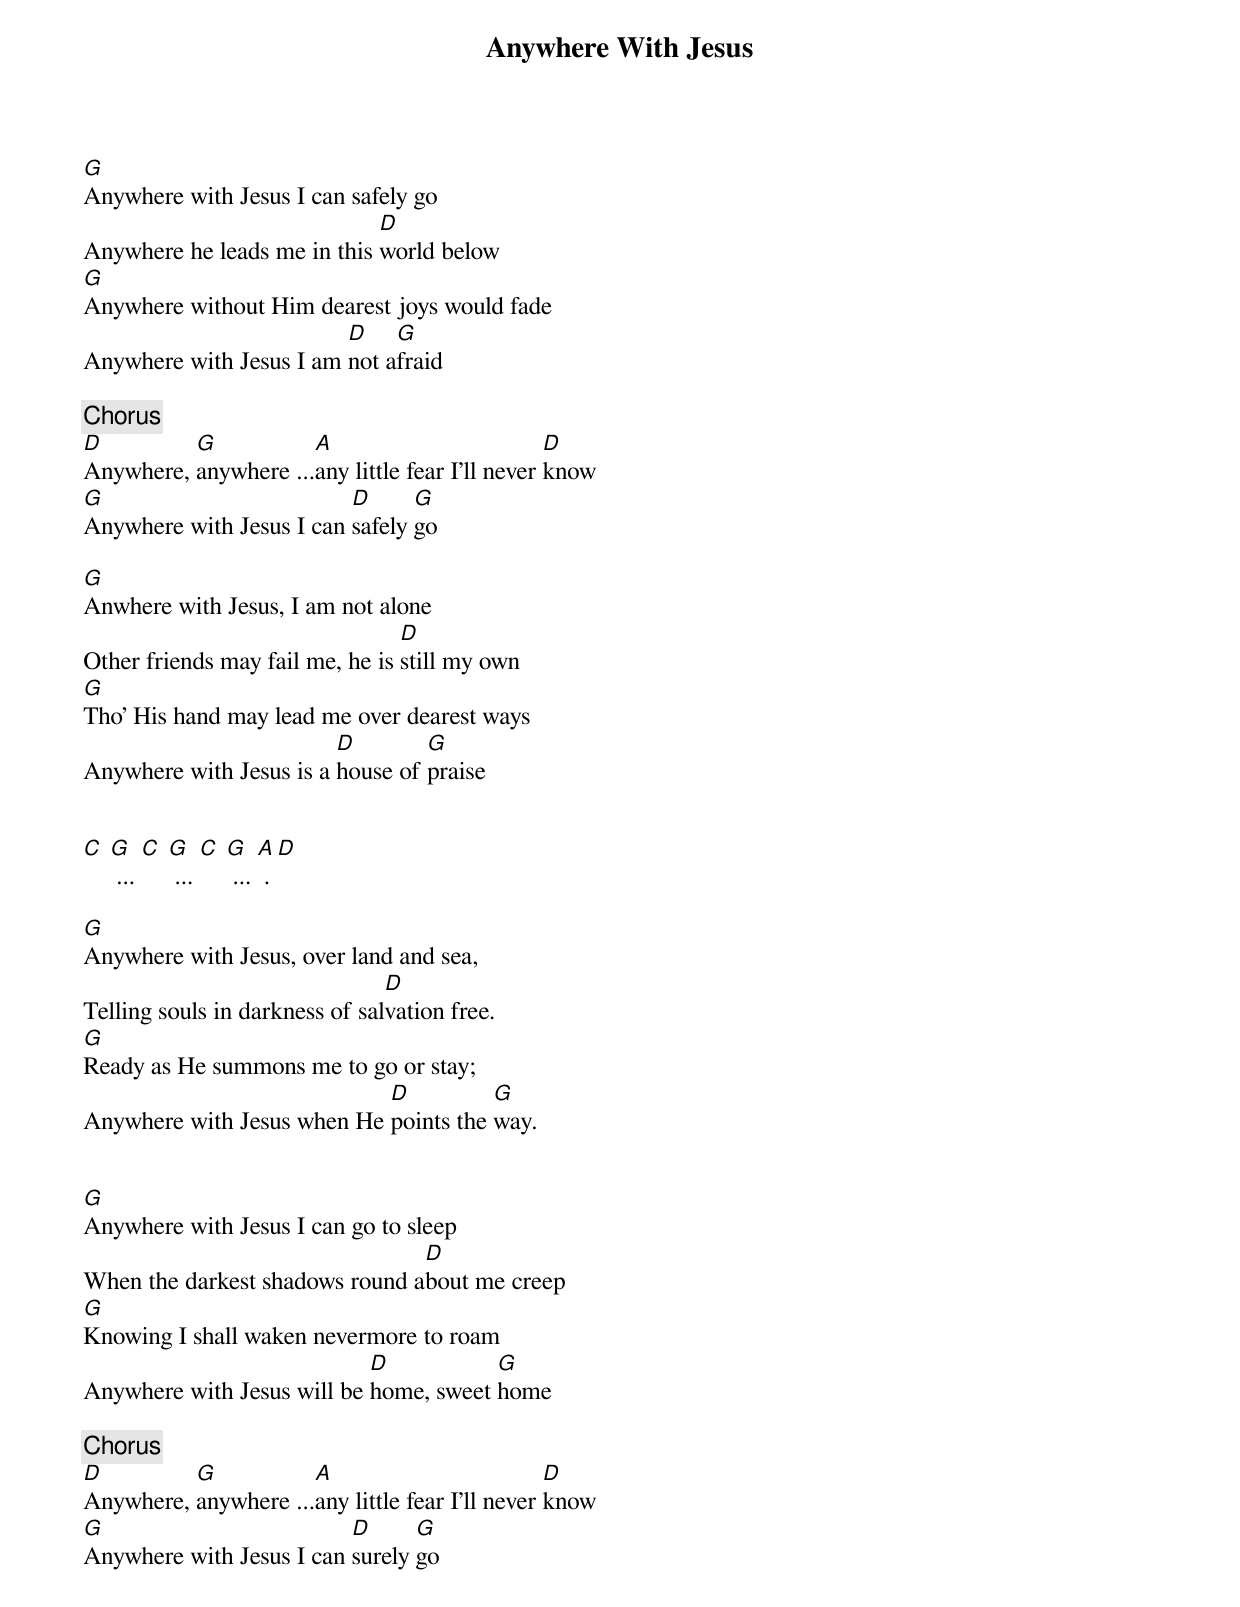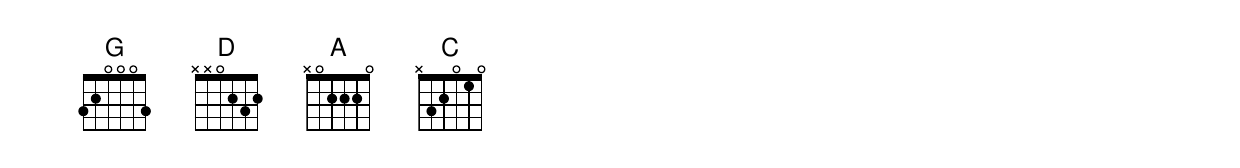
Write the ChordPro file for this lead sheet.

{Title: Anywhere With Jesus}
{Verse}
[G]Anywhere with Jesus I can safely go
Anywhere he leads me in this [D]world below
[G]Anywhere without Him dearest joys would fade
Anywhere with Jesus I am [D]not a[G]fraid

{Chorus}
[D]Anywhere, [G]anywhere ...[A]any little fear I'll never [D]know
[G]Anywhere with Jesus I can [D]safely [G]go

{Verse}
[G]Anwhere with Jesus, I am not alone
Other friends may fail me, he is [D]still my own
[G]Tho' His hand may lead me over dearest ways
Anywhere with Jesus is a [D]house of [G]praise


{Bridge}
[C] [G] ... [C] [G] ... [C] [G] ... [A] . [D]

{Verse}
[G]Anywhere with Jesus, over land and sea,
Telling souls in darkness of sal[D]vation free.
[G]Ready as He summons me to go or stay;
Anywhere with Jesus when He [D]points the [G]way.


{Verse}
[G]Anywhere with Jesus I can go to sleep
When the darkest shadows round a[D]bout me creep
[G]Knowing I shall waken nevermore to roam
Anywhere with Jesus will be [D]home, sweet [G]home

{Chorus}
[D]Anywhere, [G]anywhere ...[A]any little fear I'll never [D]know
[G]Anywhere with Jesus I can [D]surely [G]go
